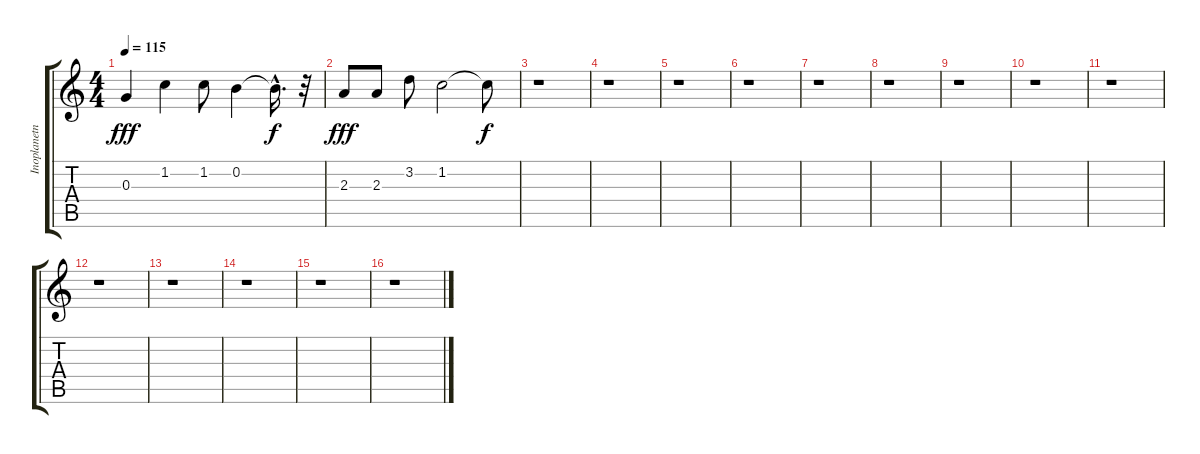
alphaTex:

\track ("Inoplanetnij gost" "Inoplanetn") {instrument overdrivenguitar}
\staff {score tabs}
\tuning (E4 B3 G3 D3 A2 E2) {hide}
\ts (4 4)
\tempo 115
\clef g2
\ks c
0.3.4{dy fff} 1.2.4 1.2.8 0.2.4 0.2{hac t}.16{d dy f} r.32 |
2.3.8{dy fff} 2.3.8 3.2.8 1.2.2 1.2{t}.8{dy f} |
r.1 |
r.1 |
r.1 |
r.1 |
r.1 |
r.1 |
r.1 |
r.1 |
r.1 |
r.1 |
r.1 |
r.1 |
r.1 |
r.1
